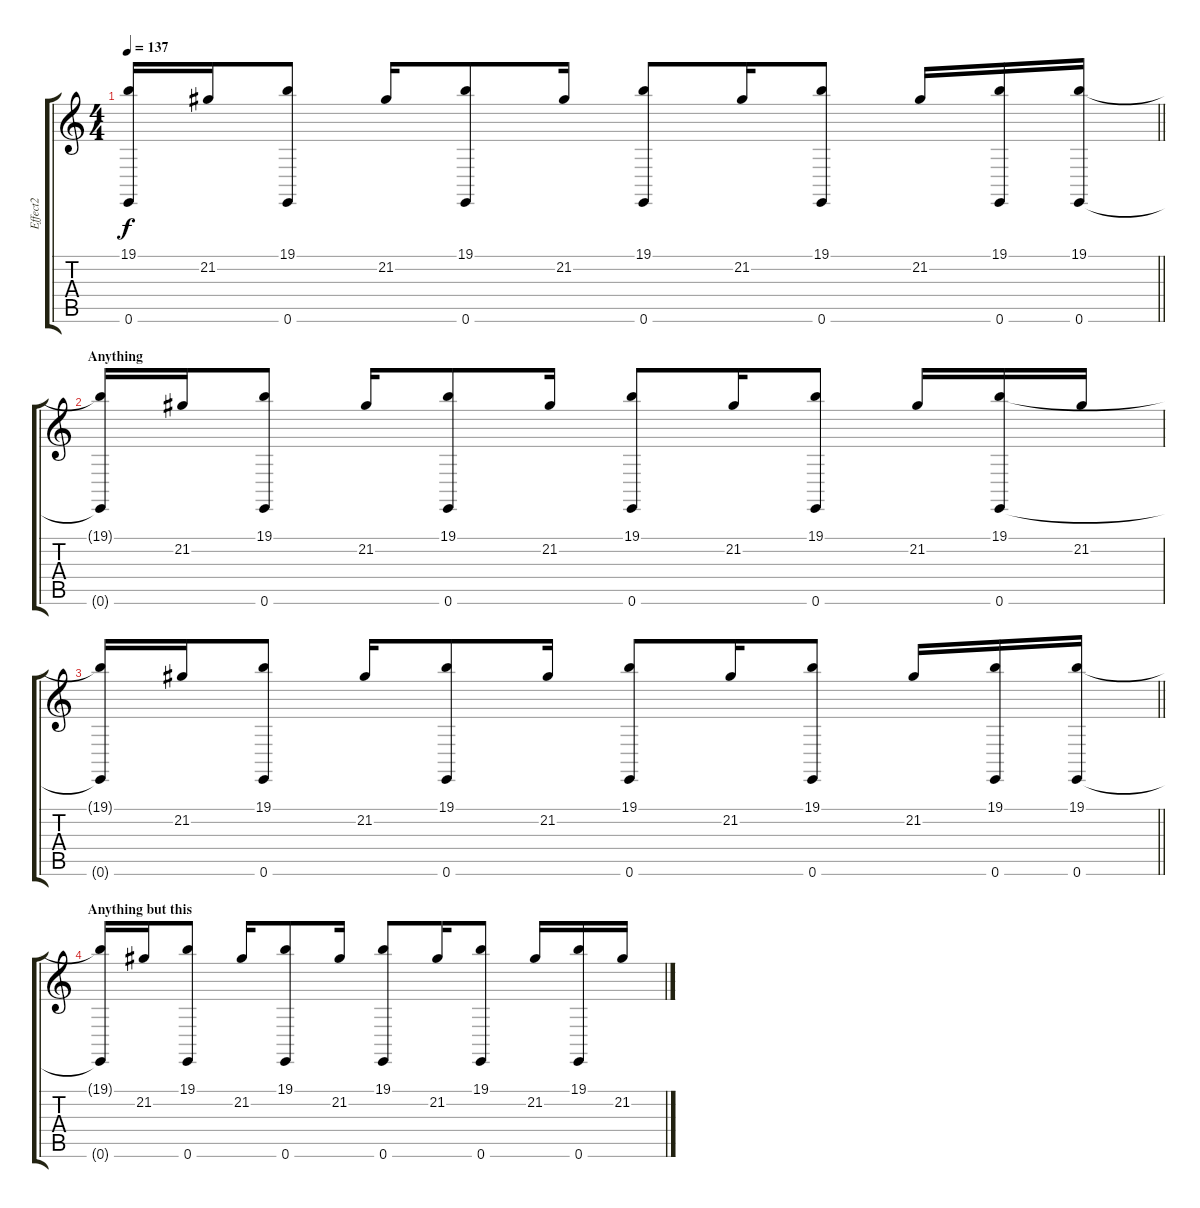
\track ("Effect2" "Effect2") {instrument fx5brightness}
\staff {score tabs}
\tuning (E4 B3 G3 D3 A2 E2) {hide}
\ts (4 4)
\tempo 137
\clef g2
\barLineRight lightlight
\ks c
(19.1{t} 0.6{t}).16{dy f volume 5} 21.2.16{volume 3} (19.1 0.6).8 21.2.16 (19.1 0.6).8 21.2.16 (19.1 0.6).8 21.2.16 (19.1 0.6).8 21.2.16 (19.1 0.6).16{volume 5} (19.1 0.6).16 |
\section ("" "Anything")
(19.1{t} 0.6{t}).16{volume 5} 21.2.16 (19.1 0.6).8 21.2.16 (19.1 0.6).8 21.2.16 (19.1 0.6).8 21.2.16 (19.1 0.6).8 21.2.16 (19.1 0.6).16 21.2.16 |
\barLineRight lightlight
(19.1{t} 0.6{t}).16{volume 5} 21.2.16{volume 3} (19.1 0.6).8 21.2.16 (19.1 0.6).8 21.2.16 (19.1 0.6).8 21.2.16 (19.1 0.6).8 21.2.16 (19.1 0.6).16{volume 5} (19.1 0.6).16 |
\section ("" "Anything but this")
(19.1{t} 0.6{t}).16{volume 5} 21.2.16 (19.1 0.6).8 21.2.16 (19.1 0.6).8 21.2.16 (19.1 0.6).8 21.2.16 (19.1 0.6).8 21.2.16 (19.1 0.6).16 21.2.16
